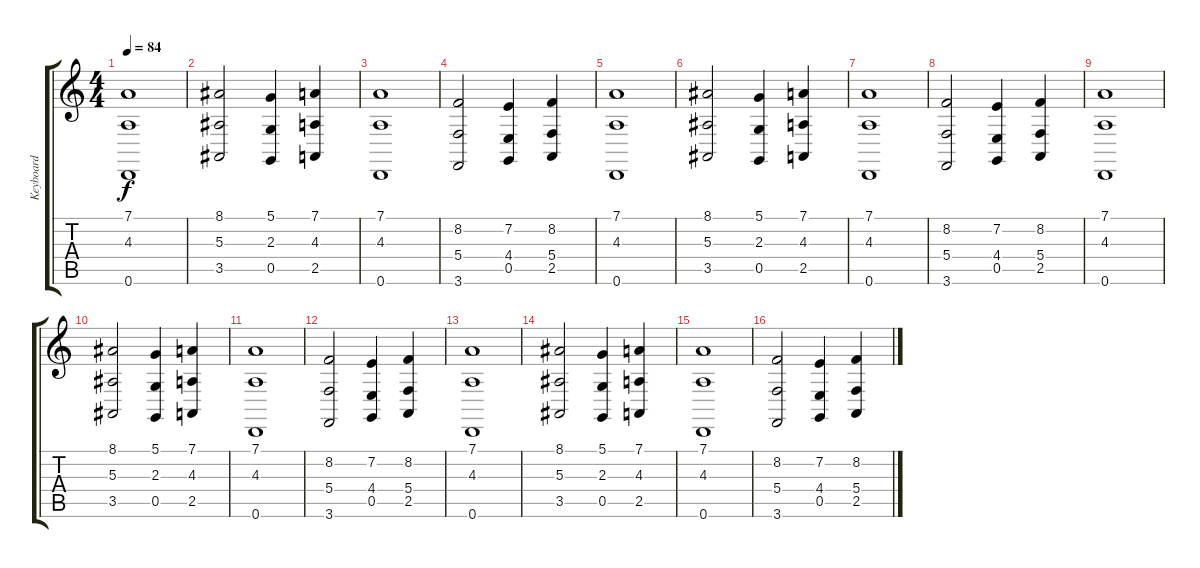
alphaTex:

\track ("Keyboard" "Keyboard") {instrument stringensemble1}
\staff {score tabs}
\tuning (D4 A3 F3 C3 G2 D2) {hide}
\ts (4 4)
\tempo 84
\clef g2
\ks c
(7.1 4.3 0.6).1{dy f} |
(8.1 5.3 3.5).2 (5.1 2.3 0.5).4 (7.1 4.3 2.5).4 |
(7.1 4.3 0.6).1 |
(8.2 5.4 3.6).2 (7.2 4.4 0.5).4 (8.2 5.4 2.5).4 |
(7.1 4.3 0.6).1 |
(8.1 5.3 3.5).2 (5.1 2.3 0.5).4 (7.1 4.3 2.5).4 |
(7.1 4.3 0.6).1 |
(8.2 5.4 3.6).2 (7.2 4.4 0.5).4 (8.2 5.4 2.5).4 |
(7.1 4.3 0.6).1 |
(8.1 5.3 3.5).2 (5.1 2.3 0.5).4 (7.1 4.3 2.5).4 |
(7.1 4.3 0.6).1 |
(8.2 5.4 3.6).2 (7.2 4.4 0.5).4 (8.2 5.4 2.5).4 |
(7.1 4.3 0.6).1 |
(8.1 5.3 3.5).2 (5.1 2.3 0.5).4 (7.1 4.3 2.5).4 |
(7.1 4.3 0.6).1 |
(8.2 5.4 3.6).2 (7.2 4.4 0.5).4 (8.2 5.4 2.5).4
